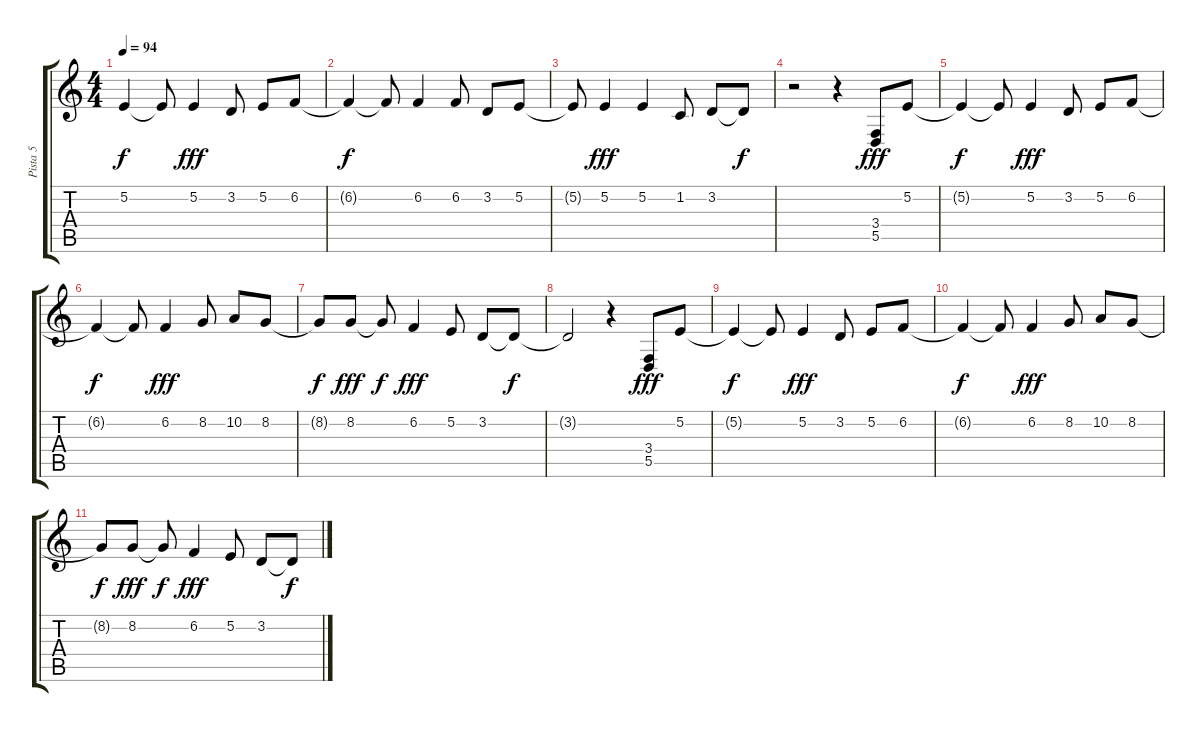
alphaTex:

\track ("Pista 5" "Pista 5") {instrument fiddle}
\staff {score tabs}
\tuning (E4 B3 G3 D3 A2 E2) {hide}
\ts (4 4)
\tempo 94
\clef g2
\ks c
5.2{t}.4{dy f} 5.2{t}.8 5.2.4{dy fff} 3.2.8 5.2.8 6.2.8 |
6.2{t}.4{dy f} 6.2{t}.8 6.2.4 6.2.8 3.2.8 5.2.8 |
5.2{t}.8 5.2.4{dy fff} 5.2.4 1.2.8 3.2.8 3.2{t}.8{dy f} |
r.2 r.4 (3.4 5.5).8{dy fff} 5.2.8 |
5.2{t}.4{dy f} 5.2{t}.8 5.2.4{dy fff} 3.2.8 5.2.8 6.2.8 |
6.2{t}.4{dy f} 6.2{t}.8 6.2.4{dy fff} 8.2.8 10.2.8 8.2.8 |
8.2{t}.8{dy f} 8.2.8{dy fff} 8.2{t}.8{dy f} 6.2.4{dy fff} 5.2.8 3.2.8 3.2{t}.8{dy f} |
3.2{t}.2 r.4 (3.4 5.5).8{dy fff} 5.2.8 |
5.2{t}.4{dy f} 5.2{t}.8 5.2.4{dy fff} 3.2.8 5.2.8 6.2.8 |
6.2{t}.4{dy f} 6.2{t}.8 6.2.4{dy fff} 8.2.8 10.2.8 8.2.8 |
8.2{t}.8{dy f} 8.2.8{dy fff} 8.2{t}.8{dy f} 6.2.4{dy fff} 5.2.8 3.2.8 3.2{t}.8{dy f}
